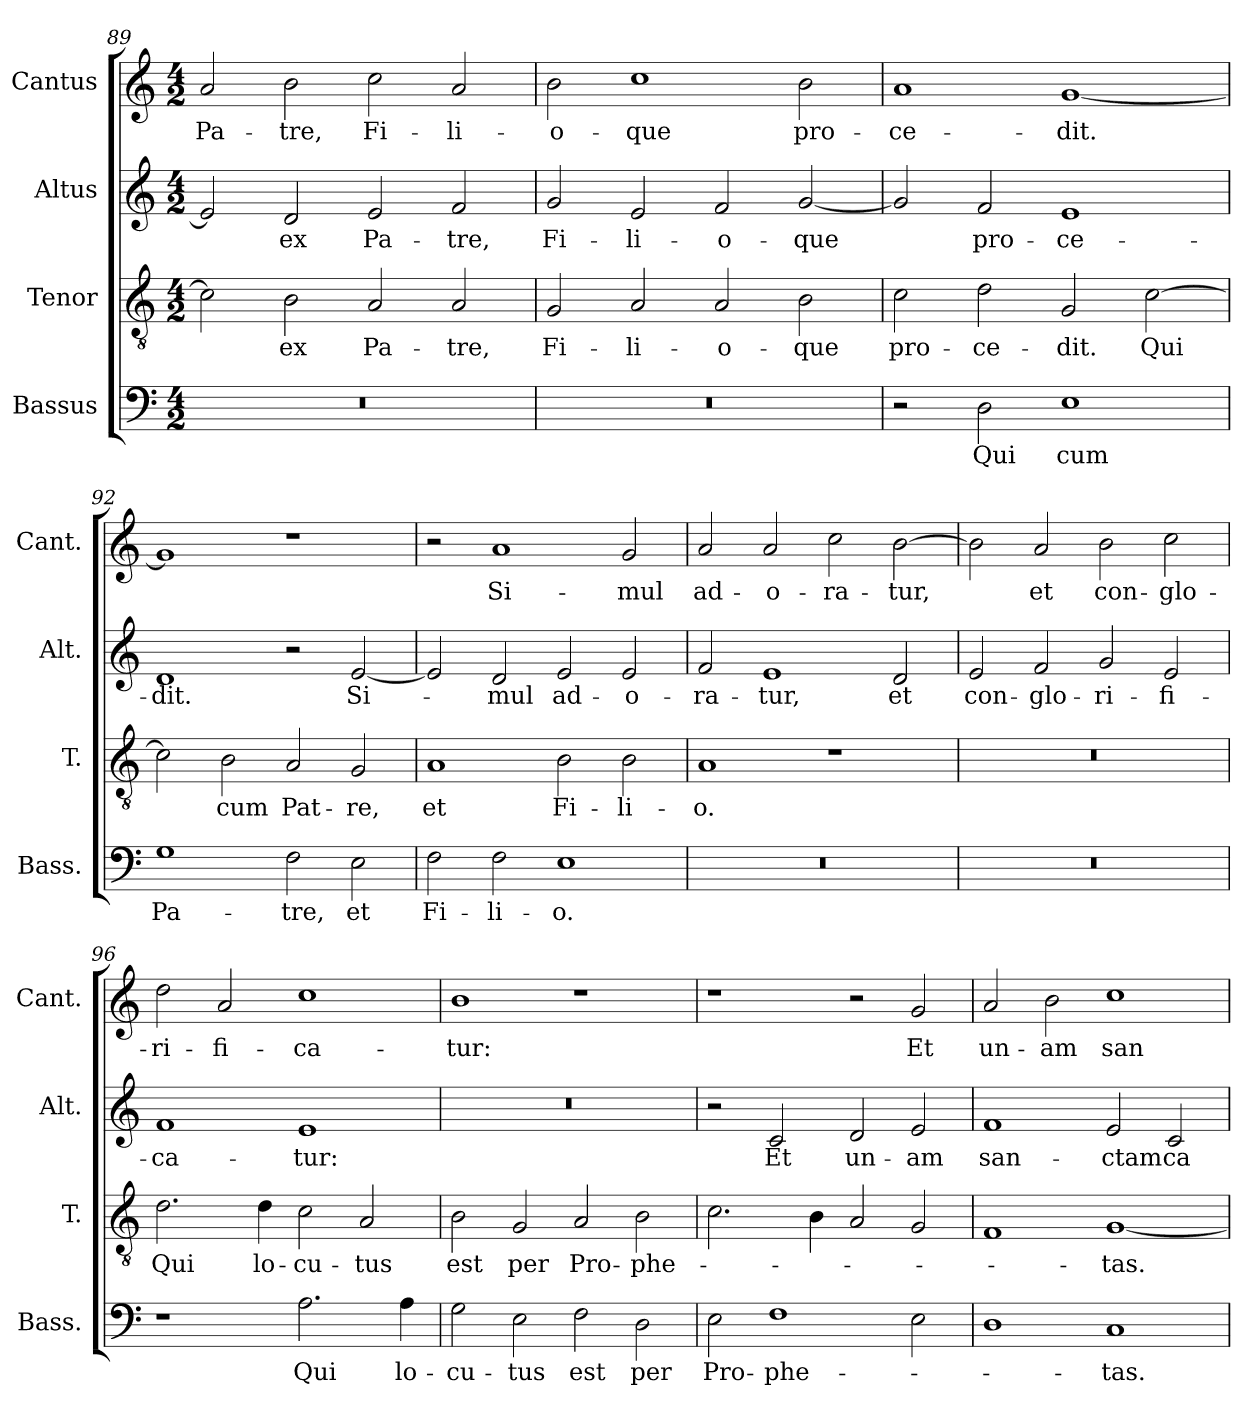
**kern	**text	**kern	**text	**kern	**text	**kern	**text
*part4	*part4	*part3	*part3	*part2	*part2	*part1	*part1
*staff4	*staff4	*staff3	*staff3	*staff2	*staff2	*staff1	*staff1
*I"Bassus	*	*I"Tenor	*	*I"Altus	*	*I"Cantus	*
*I'Bass.	*	*I'T.	*	*I'Alt.	*	*I'Cant.	*
*clefF4	*	*clefGv2	*	*clefG2	*	*clefG2	*
*	*	*ITrd7c12	*	*	*	*	*
*k[]	*	*k[]	*	*k[]	*	*k[]	*
*C:	*	*C:	*	*C:	*	*C:	*
*M4/2	*	*M4/2	*	*M4/2	*	*M4/2	*
=89	=89	=89	=89	=89	=89	=89	=89
0r	.	2C\]	.	2e/]	.	2a/	Pa-
.	.	2BB\	ex	2d/	ex	2b\	-tre,
.	.	2AA/	Pa-	2e/	Pa-	2cc\	Fi-
.	.	2AA/	-tre,	2f/	-tre,	2a/	-li-
=90	=90	=90	=90	=90	=90	=90	=90
0r	.	2GG/	Fi-	2g/	Fi-	2b\	-o-
.	.	2AA/	-li-	2e/	-li-	1cc\	-que
.	.	2AA/	-o-	2f/	-o-	.	.
.	.	2BB\	-que	[2g/	-que	2b\	pro-
=91	=91	=91	=91	=91	=91	=91	=91
2r	.	2C\	pro-	2g/]	.	1a/	-ce-
2D\	Qui	2D\	-ce-	2f/	pro-	.	.
1E\	cum	2GG/	-dit.	1e/	-ce-	[1g/	-dit.
.	.	[2C\	Qui	.	.	.	.
=92	=92	=92	=92	=92	=92	=92	=92
1G\	Pa-	2C\]	.	1d/	-dit.	1g/]	.
.	.	2BB\	cum	.	.	.	.
2F\	-tre,	2AA/	Pat-	2r	.	1r	.
2E\	et	2GG/	-re,	[2e/	Si-	.	.
=93	=93	=93	=93	=93	=93	=93	=93
2F\	Fi-	1AA/	et	2e/]	.	2r	.
2F\	-li-	.	.	2d/	-mul	1a/	Si-
1E\	-o.	2BB\	Fi-	2e/	ad-	.	.
.	.	2BB\	-li-	2e/	-o-	2g/	-mul
=94	=94	=94	=94	=94	=94	=94	=94
0r	.	1AA/	-o.	2f/	-ra-	2a/	ad-
.	.	.	.	1e/	-tur,	2a/	-o-
.	.	1r	.	.	.	2cc\	-ra-
.	.	.	.	2d/	et	[2b\	-tur,
=95	=95	=95	=95	=95	=95	=95	=95
0r	.	0r	.	2e/	con-	2b\]	.
.	.	.	.	2f/	-glo-	2a/	et
.	.	.	.	2g/	-ri-	2b\	con-
.	.	.	.	2e/	-fi-	2cc\	-glo-
=96	=96	=96	=96	=96	=96	=96	=96
1r	.	2.D\	Qui	1f/	-ca-	2dd\	-ri-
.	.	.	.	.	.	2a/	-fi-
.	.	4D\	lo-	.	.	.	.
2.A\	Qui	2C\	-cu-	1e/	-tur:	1cc\	-ca-
.	.	2AA/	-tus	.	.	.	.
4A\	lo-	.	.	.	.	.	.
=97	=97	=97	=97	=97	=97	=97	=97
2G\	-cu-	2BB\	est	0r	.	1b\	-tur:
2E\	-tus	2GG/	per	.	.	.	.
2F\	est	2AA/	Pro-	.	.	1r	.
2D\	per	2BB\	-phe-	.	.	.	.
=98	=98	=98	=98	=98	=98	=98	=98
2E\	Pro-	2.C\	.	2r	.	1r	.
1F\	-phe-	.	.	2c/	Et	.	.
.	.	4BB\	.	.	.	.	.
.	.	2AA/	.	2d/	un-	2r	.
2E\	.	2GG/	.	2e/	-am	2g/	Et
=99	=99	=99	=99	=99	=99	=99	=99
1D\	.	1FF/	.	1f/	san-	2a/	un-
.	.	.	.	.	.	2b\	-am
1C/	-tas.	[1GG/	-tas.	2e/	-ctam	1cc\	san-
.	.	.	.	2c/	ca-	.	.
=	=	=	=	=	=	=	=
*-	*-	*-	*-	*-	*-	*-	*-
